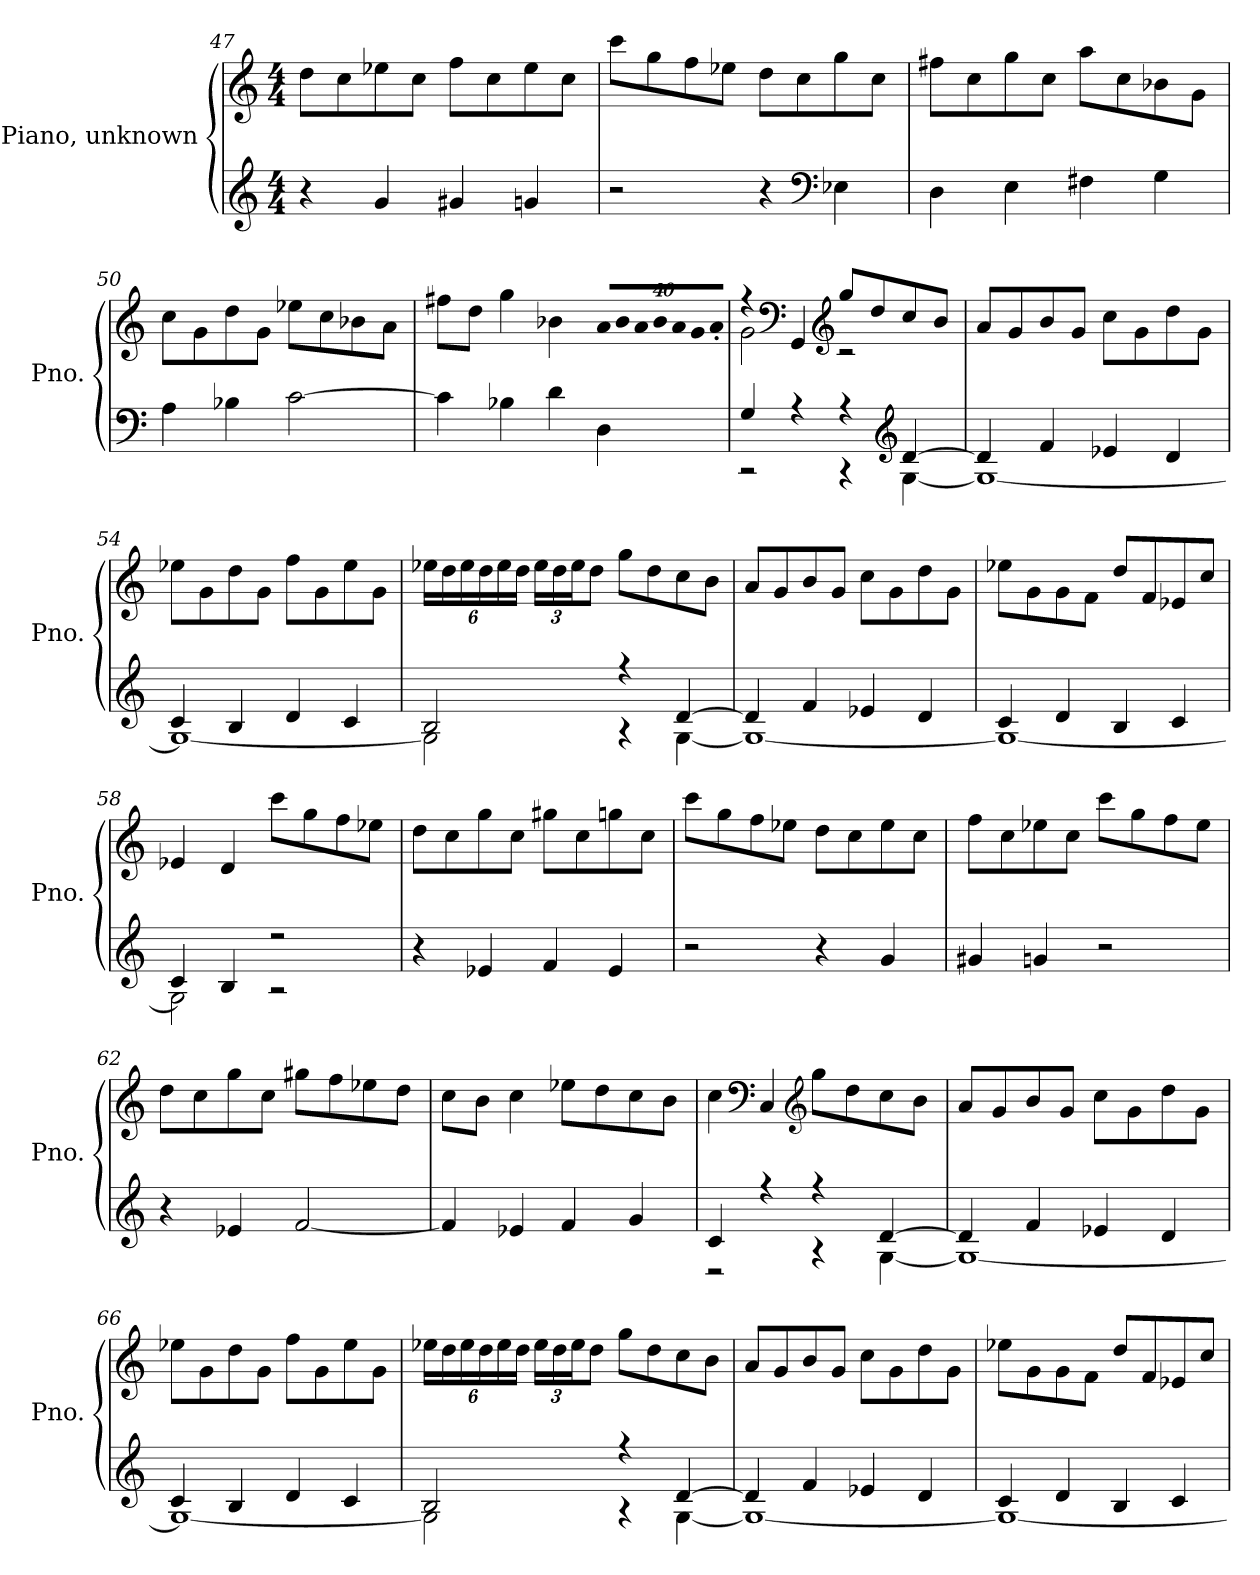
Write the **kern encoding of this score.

**kern	**kern
*part1	*part1
*staff2	*staff1
*I"Piano, unknown	*
*I'Pno.	*
!!LO:PB:g=z
*clefG2	*clefG2
*k[]	*k[]
*M4/4	*M4/4
=47	=47
4r	8dd\L
.	8cc\
4g/	8ee-X\
.	8cc\J
4g#X/	8ff\L
.	8cc\
4gn/	8ee-\
.	8cc\J
=48	=48
2r	8ccc\L
.	8gg\
.	8ff\
.	8ee-X\J
4r	8dd\L
.	8cc\
*clefF4	*
4E-X\	8gg\
.	8cc\J
=49	=49
4D\	8ff#X\L
.	8cc\
4E\	8gg\
.	8cc\J
4F#X\	8aa\L
.	8cc\
4G\	8b-X\
.	8g\J
=50	=50
4A\	8cc\L
.	8g\
4B-X\	8dd\
.	8g\J
[2c\	8ee-X\L
.	8cc\
.	8b-X\
.	8a\J
!!LO:LB:g=z
=51	=51
4c\]	8ff#X\L
.	8dd\J
4B-X\	4gg\
4d\	4b-X\
*	*Xbrackettup
!	!LO:N:vis=32
4D\	640%23a/LLL
!	!LO:N:vis=32
.	640%23b-/
!	!LO:N:vis=32
.	640%23a/
!	!LO:N:vis=32
.	640%23b-/
!	!LO:N:vis=32
.	640%23a/
!	!LO:N:vis=32
.	640%23g/
!	!LO:N:vis=32
.	640%23a'/JJJ
640ryy	.
=52	=52
*^	*^
4G/	2r	4r	2g\
*	*	*clefF4	*
4r	.	4GG/	.
*	*	*clefG2	*
4r	4r	8gg/L	2r
.	.	8dd/	.
*clefG2	*	*	*
[4d/	[4G\	8cc/	.
.	.	8b/J	.
*	*	*v	*v
=53	=53	=53
4d/]	1G_	8a/L
.	.	8g/
4f/	.	8b/
.	.	8g/J
4e-X/	.	8cc\L
.	.	8g\
4d/	.	8dd\
.	.	8g\J
=54	=54	=54
4c/	1G_	8ee-X\L
.	.	8g\
4B/	.	8dd\
.	.	8g\J
4d/	.	8ff\L
.	.	8g\
4c/	.	8ee-\
.	.	8g\J
!!LO:LB:g=z
=55	=55	=55
2B/	2G\]	24ee-X\LL
.	.	24dd\
.	.	24ee-\
.	.	24dd\
.	.	24ee-\
.	.	24dd\JJ
.	.	24ee-\LL
.	.	24dd\
.	.	24ee-\J
.	.	8dd\J
4r	4r	8gg\L
.	.	8dd\
[4d/	[4G\	8cc\
.	.	8b\J
=56	=56	=56
4d/]	1G_	8a/L
.	.	8g/
4f/	.	8b/
.	.	8g/J
4e-X/	.	8cc\L
.	.	8g\
4d/	.	8dd\
.	.	8g\J
=57	=57	=57
4c/	1G_	8ee-X\L
.	.	8g\
4d/	.	8g\
.	.	8f\J
4B/	.	8dd/L
.	.	8f/
4c/	.	8e-X/
.	.	8cc/J
=58	=58	=58
4c/	2G\]	4e-X/
4B/	.	4d/
2r	2r	8ccc\L
.	.	8gg\
.	.	8ff\
.	.	8ee-X\J
*v	*v	*
!!LO:LB:g=z
=59	=59
4r	8dd\L
.	8cc\
4e-X/	8gg\
.	8cc\J
4f/	8gg#X\L
.	8cc\
4e-/	8ggn\
.	8cc\J
=60	=60
2r	8ccc\L
.	8gg\
.	8ff\
.	8ee-X\J
4r	8dd\L
.	8cc\
4g/	8ee-\
.	8cc\J
=61	=61
4g#X/	8ff\L
.	8cc\
4gn/	8ee-X\
.	8cc\J
2r	8ccc\L
.	8gg\
.	8ff\
.	8ee-\J
=62	=62
4r	8dd\L
.	8cc\
4e-X/	8gg\
.	8cc\J
[2f/	8gg#X\L
.	8ff\
.	8ee-X\
.	8dd\J
!!LO:LB:g=z
=63	=63
4f/]	8cc\L
.	8b\J
4e-X/	4cc\
4f/	8ee-X\L
.	8dd\
4g/	8cc\
.	8b\J
=64	=64
*^	*
4c/	2r	4cc\
*	*	*clefF4
4r	.	4C/
*	*	*clefG2
4r	4r	8gg\L
.	.	8dd\
[4d/	[4G\	8cc\
.	.	8b\J
=65	=65	=65
4d/]	1G_	8a/L
.	.	8g/
4f/	.	8b/
.	.	8g/J
4e-X/	.	8cc\L
.	.	8g\
4d/	.	8dd\
.	.	8g\J
=66	=66	=66
4c/	1G_	8ee-X\L
.	.	8g\
4B/	.	8dd\
.	.	8g\J
4d/	.	8ff\L
.	.	8g\
4c/	.	8ee-\
.	.	8g\J
!!LO:LB:g=z
=67	=67	=67
2B/	2G\]	24ee-X\LL
.	.	24dd\
.	.	24ee-\
.	.	24dd\
.	.	24ee-\
.	.	24dd\JJ
.	.	24ee-\LL
.	.	24dd\
.	.	24ee-\J
.	.	8dd\J
4r	4r	8gg\L
.	.	8dd\
[4d/	[4G\	8cc\
.	.	8b\J
=68	=68	=68
4d/]	1G_	8a/L
.	.	8g/
4f/	.	8b/
.	.	8g/J
4e-X/	.	8cc\L
.	.	8g\
4d/	.	8dd\
.	.	8g\J
=69	=69	=69
4c/	1G_	8ee-X\L
.	.	8g\
4d/	.	8g\
.	.	8f\J
4B/	.	8dd/L
.	.	8f/
4c/	.	8e-X/
.	.	8cc/J
*v	*v	*
=	=
*-	*-
